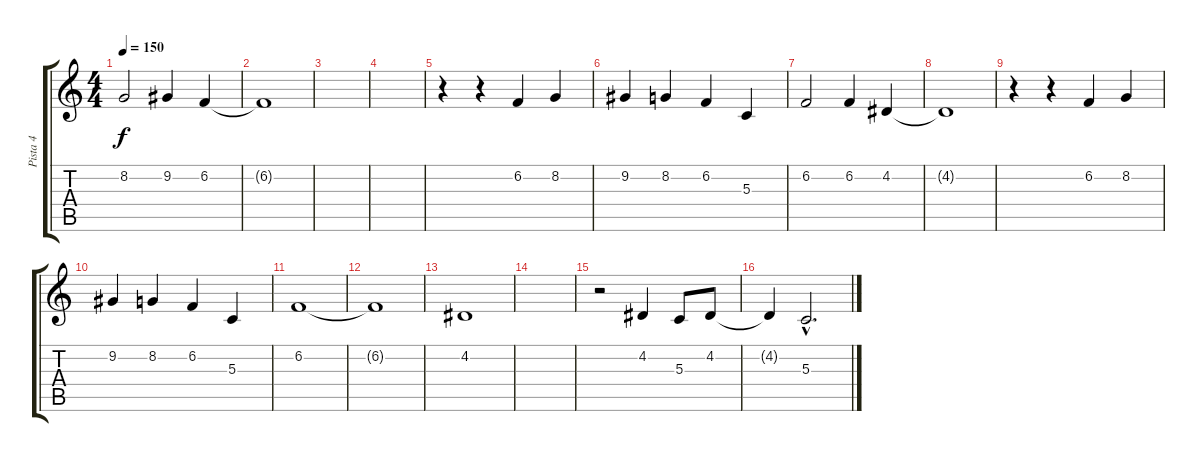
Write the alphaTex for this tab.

\track ("Pista 4" "Pista 4") {instrument oboe}
\staff {score tabs}
\tuning (E4 B3 G3 D3 A2 E2) {hide}
\ts (4 4)
\tempo 150
\clef g2
\ks c
8.2.2{dy f} 9.2.4 6.2.4 |
6.2{t}.1 |
|
|
r.4 r.4 6.2.4 8.2.4 |
9.2.4 8.2.4 6.2.4 5.3.4 |
6.2.2 6.2.4 4.2.4 |
4.2{t}.1 |
r.4 r.4 6.2.4 8.2.4 |
9.2.4 8.2.4 6.2.4 5.3.4 |
6.2.1 |
6.2{t}.1 |
4.2.1 |
|
r.2 4.2.4 5.3.8 4.2.8 |
4.2{t}.4 5.3{hac}.2{d}
